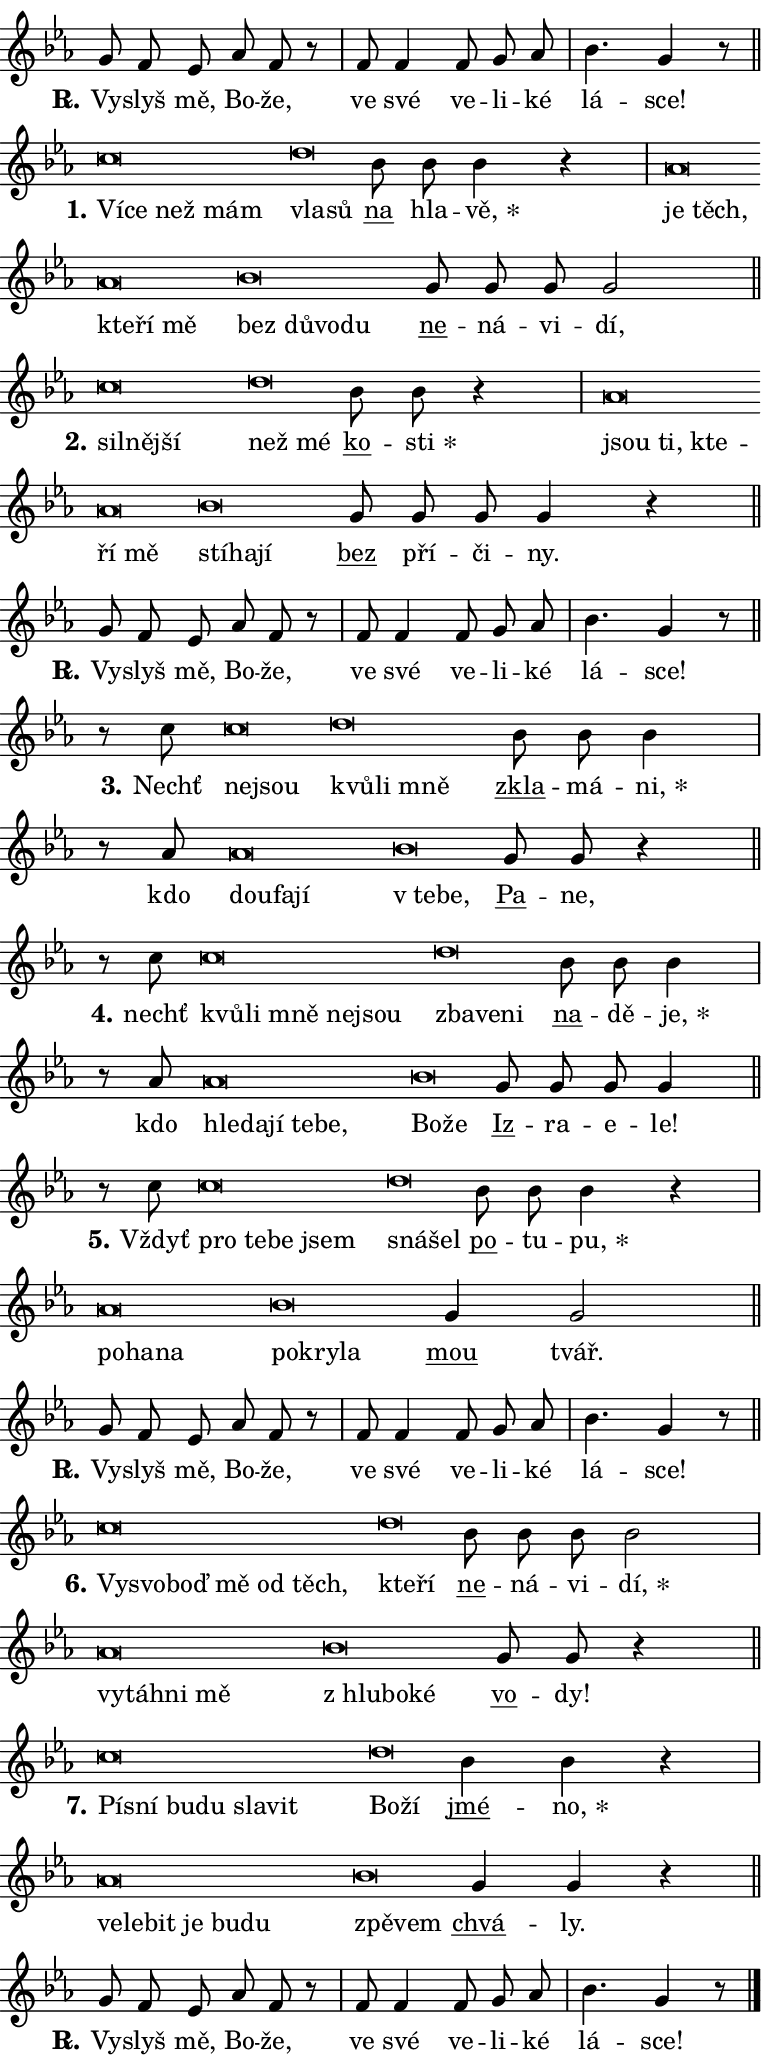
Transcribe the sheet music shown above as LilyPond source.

\version "2.24.0"
\header { tagline = "" }
\paper {
  indent = 0\cm
  top-margin = 0\cm
  right-margin = 0.13\cm % to fit lyric hyphens
  bottom-margin = 0\cm
  left-margin = 0\cm
  paper-width = 13\cm
  page-breaking = #ly:one-page-breaking
  system-system-spacing.basic-distance = #11
  score-system-spacing.basic-distance = #11
  ragged-last = ##f
}


%% Author: Thomas Morley
%% https://lists.gnu.org/archive/html/lilypond-user/2020-05/msg00002.html
#(define (line-position grob)
"Returns position of @var[grob} in current system:
   @code{'start}, if at first time-step
   @code{'end}, if at last time-step
   @code{'middle} otherwise
"
  (let* ((col (ly:item-get-column grob))
         (ln (ly:grob-object col 'left-neighbor))
         (rn (ly:grob-object col 'right-neighbor))
         (col-to-check-left (if (ly:grob? ln) ln col))
         (col-to-check-right (if (ly:grob? rn) rn col))
         (break-dir-left
           (and
             (ly:grob-property col-to-check-left 'non-musical #f)
             (ly:item-break-dir col-to-check-left)))
         (break-dir-right
           (and
             (ly:grob-property col-to-check-right 'non-musical #f)
             (ly:item-break-dir col-to-check-right))))
        (cond ((eqv? 1 break-dir-left) 'start)
              ((eqv? -1 break-dir-right) 'end)
              (else 'middle))))

#(define (tranparent-at-line-position vctor)
  (lambda (grob)
  "Relying on @code{line-position} select the relevant enry from @var{vctor}.
Used to determine transparency,"
    (case (line-position grob)
      ((end) (not (vector-ref vctor 0)))
      ((middle) (not (vector-ref vctor 1)))
      ((start) (not (vector-ref vctor 2))))))

noteHeadBreakVisibility =
#(define-music-function (break-visibility)(vector?)
"Makes @code{NoteHead}s transparent relying on @var{break-visibility}"
#{
  \override NoteHead.transparent =
    #(tranparent-at-line-position break-visibility)
#})

#(define delete-ledgers-for-transparent-note-heads
  (lambda (grob)
    "Reads whether a @code{NoteHead} is transparent.
If so this @code{NoteHead} is removed from @code{'note-heads} from
@var{grob}, which is supposed to be @code{LedgerLineSpanner}.
As a result ledgers are not printed for this @code{NoteHead}"
    (let* ((nhds-array (ly:grob-object grob 'note-heads))
           (nhds-list
             (if (ly:grob-array? nhds-array)
                 (ly:grob-array->list nhds-array)
                 '()))
           ;; Relies on the transparent-property being done before
           ;; Staff.LedgerLineSpanner.after-line-breaking is executed.
           ;; This is fragile ...
           (to-keep
             (remove
               (lambda (nhd)
                 (ly:grob-property nhd 'transparent #f))
               nhds-list)))
      ;; TODO find a better method to iterate over grob-arrays, similiar
      ;; to filter/remove etc for lists
      ;; For now rebuilt from scratch
      (set! (ly:grob-object grob 'note-heads)  '())
      (for-each
        (lambda (nhd)
          (ly:pointer-group-interface::add-grob grob 'note-heads nhd))
        to-keep))))

squashNotes = {
  \override NoteHead.X-extent = #'(-0.2 . 0.2)
  \override NoteHead.Y-extent = #'(-0.75 . 0)
  \override NoteHead.stencil =
    #(lambda (grob)
       (let ((pos (ly:grob-property grob 'staff-position)))
         (begin
           (if (< pos -7) (display "ERROR: Lower brevis then expected\n") (display ""))
           (if (<= pos -6) ly:text-interface::print ly:note-head::print))))
}
unSquashNotes = {
  \revert NoteHead.X-extent
  \revert NoteHead.Y-extent
  \revert NoteHead.stencil
}

hideNotes = \noteHeadBreakVisibility #begin-of-line-visible
unHideNotes = \noteHeadBreakVisibility #all-visible

% work-around for resetting accidentals
% https://lilypond.org/doc/v2.23/Documentation/notation/displaying-rhythms#unmetered-music
cadenzaMeasure = {
  \cadenzaOff
  \partial 1024 s1024
  \cadenzaOn
}

#(define-markup-command (accent layout props text) (markup?)
  "Underline accented syllable"
  (interpret-markup layout props
    #{\markup \override #'(offset . 4.3) \underline { #text }#}))

responsum = \markup \concat {
  "R" \hspace #-1.05 \path #0.1 #'((moveto 0 0.07) (lineto 0.9 0.8)) \hspace #0.05 "."
}

spaceSize = #0.6828661417322834 % exact space size for TeX Gyre Schola

\layout {
  \context {
    \Staff
    \remove "Time_signature_engraver"
    \override LedgerLineSpanner.after-line-breaking = #delete-ledgers-for-transparent-note-heads
  }
  \context {
    \Lyrics {
      \override LyricSpace.minimum-distance = \spaceSize
      \override LyricText.font-name = #"TeX Gyre Schola"
      \override LyricText.font-size = 1
      \override StanzaNumber.font-name = #"TeX Gyre Schola Bold"
      \override StanzaNumber.font-size = 1
    }
  }
  \context {
    \Score 
    \override NoteHead.text =
      #(lambda (grob) 
        (let ((pos (ly:grob-property grob 'staff-position)))
          #{\markup {
            \combine
              \halign #-0.55 \raise #(if (= pos -6) 0 0.5) \override #'(thickness . 2) \draw-line #'(3.2 . 0)
              \musicglyph "noteheads.sM1"
          }#}))
  }
}

% magnetic-lyrics.ily
%
%   written by
%     Jean Abou Samra <jean@abou-samra.fr>
%     Werner Lemberg <wl@gnu.org>
%
%   adapted by
%     Jiri Hon <jiri.hon@gmail.com>
%
% Version 2022-Apr-15

% https://www.mail-archive.com/lilypond-user@gnu.org/msg149350.html

#(define (Left_hyphen_pointer_engraver context)
   "Collect syllable-hyphen-syllable occurrences in lyrics and store
them in properties.  This engraver only looks to the left.  For
example, if the lyrics input is @code{foo -- bar}, it does the
following.

@itemize @bullet
@item
Set the @code{text} property of the @code{LyricHyphen} grob between
@q{foo} and @q{bar} to @code{foo}.

@item
Set the @code{left-hyphen} property of the @code{LyricText} grob with
text @q{foo} to the @code{LyricHyphen} grob between @q{foo} and
@q{bar}.
@end itemize

Use this auxiliary engraver in combination with the
@code{lyric-@/text::@/apply-@/magnetic-@/offset!} hook."
   (let ((hyphen #f)
         (text #f))
     (make-engraver
      (acknowledgers
       ((lyric-syllable-interface engraver grob source-engraver)
        (set! text grob)))
      (end-acknowledgers
       ((lyric-hyphen-interface engraver grob source-engraver)
        ;(when (not (grob::has-interface grob 'lyric-space-interface))
          (set! hyphen grob)));)
      ((stop-translation-timestep engraver)
       (when (and text hyphen)
         (ly:grob-set-object! text 'left-hyphen hyphen))
       (set! text #f)
       (set! hyphen #f)))))

#(define (lyric-text::apply-magnetic-offset! grob)
   "If the space between two syllables is less than the value in
property @code{LyricText@/.details@/.squash-threshold}, move the right
syllable to the left so that it gets concatenated with the left
syllable.

Use this function as a hook for
@code{LyricText@/.after-@/line-@/breaking} if the
@code{Left_@/hyphen_@/pointer_@/engraver} is active."
   (let ((hyphen (ly:grob-object grob 'left-hyphen #f)))
     (when hyphen
       (let ((left-text (ly:spanner-bound hyphen LEFT)))
         (when (grob::has-interface left-text 'lyric-syllable-interface)
           (let* ((common (ly:grob-common-refpoint grob left-text X))
                  (this-x-ext (ly:grob-extent grob common X))
                  (left-x-ext
                   (begin
                     ;; Trigger magnetism for left-text.
                     (ly:grob-property left-text 'after-line-breaking)
                     (ly:grob-extent left-text common X)))
                  ;; `delta` is the gap width between two syllables.
                  (delta (- (interval-start this-x-ext)
                            (interval-end left-x-ext)))
                  (details (ly:grob-property grob 'details))
                  (threshold (assoc-get 'squash-threshold details 0.2)))
             (when (< delta threshold)
               (let* (;; We have to manipulate the input text so that
                      ;; ligatures crossing syllable boundaries are not
                      ;; disabled.  For languages based on the Latin
                      ;; script this is essentially a beautification.
                      ;; However, for non-Western scripts it can be a
                      ;; necessity.
                      (lt (ly:grob-property left-text 'text))
                      (rt (ly:grob-property grob 'text))
                      (is-space (grob::has-interface hyphen 'lyric-space-interface))
                      (space (if is-space " " ""))
                      (extra-delta (if is-space spaceSize 0))
                      ;; Append new syllable.
                      (ltrt-space (if (and (string? lt) (string? rt))
                                (string-append lt space rt)
                                (make-concat-markup (list lt space rt))))
                      ;; Right-align `ltrt` to the right side.
                      (ltrt-space-markup (grob-interpret-markup
                               grob
                               (make-translate-markup
                                (cons (interval-length this-x-ext) 0)
                                (make-right-align-markup ltrt-space)))))
                 (begin
                   ;; Don't print `left-text`.
                   (ly:grob-set-property! left-text 'stencil #f)
                   ;; Set text and stencil (which holds all collected
                   ;; syllables so far) and shift it to the left.
                   (ly:grob-set-property! grob 'text ltrt-space)
                   (ly:grob-set-property! grob 'stencil ltrt-space-markup)
                   (ly:grob-translate-axis! grob (- (- delta extra-delta)) X))))))))))


#(define (lyric-hyphen::displace-bounds-first grob)
   ;; Make very sure this callback isn't triggered too early.
   (let ((left (ly:spanner-bound grob LEFT))
         (right (ly:spanner-bound grob RIGHT)))
     (ly:grob-property left 'after-line-breaking)
     (ly:grob-property right 'after-line-breaking)
     (ly:lyric-hyphen::print grob)))

squashThreshold = #0.4

\layout {
  \context {
    \Lyrics
    \consists #Left_hyphen_pointer_engraver
    \override LyricText.after-line-breaking =
      #lyric-text::apply-magnetic-offset!
    \override LyricHyphen.stencil = #lyric-hyphen::displace-bounds-first
    \override LyricText.details.squash-threshold = \squashThreshold
    \override LyricHyphen.minimum-distance = 0
    \override LyricHyphen.minimum-length = \squashThreshold
  }
}

squashText = \override LyricText.details.squash-threshold = 9999
unSquashText = \override LyricText.details.squash-threshold = \squashThreshold

leftText = \override LyricText.self-alignment-X = #LEFT
unLeftText = \revert LyricText.self-alignment-X

starOffset = #(lambda (grob) 
                (let ((x_offset (ly:self-alignment-interface::aligned-on-x-parent grob)))
                  (if (= x_offset 0) 0 (+ x_offset 1.2))))

star = #(define-music-function (syllable)(string?)
"Append star separator at the end of a syllable"
#{
  \once \override LyricText.X-offset = #starOffset
  \lyricmode { \markup {
    #syllable
    \override #'((font-name . "TeX Gyre Schola Bold")) \hspace #0.2 \lower #0.65 \larger "*"
  } }
#})

starAccent = #(define-music-function (syllable)(string?)
"Append star separator at the end of a syllable and make accent"
#{
  \once \override LyricText.X-offset = #starOffset
  \lyricmode { \markup {
    \accent #syllable
    \override #'((font-name . "TeX Gyre Schola Bold")) \hspace #0.2 \lower #0.65 \larger "*"
  } }
#})

breath = #(define-music-function (syllable)(string?)
"Append breathing indicator at the end of a syllable"
#{
  \lyricmode { \markup { #syllable "+" } }
#})

optionalBreath = #(define-music-function (syllable)(string?)
"Append optional breathing indicator at the end of a syllable"
#{
  \lyricmode { \markup { #syllable "(+)" } }
#})


\score {
    <<
        \new Voice = "melody" { \cadenzaOn \key es \major \relative { g'8 f es as f r \cadenzaMeasure \bar "|" f f4 \bar "" f8 g as \cadenzaMeasure \bar "|" bes4. g4 r8 \cadenzaMeasure \bar "||" \break } }
        \new Lyrics \lyricsto "melody" { \lyricmode { \set stanza = \responsum
Vy -- slyš mě, Bo -- že, ve své ve -- li -- ké lá -- sce! } }
    >>
    \layout {}
}

\score {
    <<
        \new Voice = "melody" { \cadenzaOn \key es \major \relative { \squashNotes c''\breve*1/16 \hideNotes \breve*1/16 \bar "" \breve*1/16 \breve*1/16 \bar "" \unHideNotes \unSquashNotes \squashNotes d\breve*1/16 \hideNotes \breve*1/16 \bar "" \unHideNotes \unSquashNotes \bar "" bes8 bes bes4 r \cadenzaMeasure \bar "|" \squashNotes as\breve*1/16 \hideNotes \breve*1/16 \bar "" \breve*1/16 \bar "" \breve*1/16 \breve*1/16 \bar "" \unHideNotes \unSquashNotes \squashNotes bes\breve*1/16 \hideNotes \breve*1/16 \bar "" \breve*1/16 \breve*1/16 \bar "" \unHideNotes \unSquashNotes \bar "" g8 g g g2 \cadenzaMeasure \bar "||" \break } }
        \new Lyrics \lyricsto "melody" { \lyricmode { \set stanza = "1."
\leftText Ví -- \squashText ce než mám \unSquashText vla -- \squashText sů \unLeftText \unSquashText \markup \accent na hla -- \star vě, \leftText je \squashText těch, kte -- ří mě \unSquashText bez \squashText dů -- vo -- du \unLeftText \unSquashText \markup \accent ne -- ná -- vi -- dí, } }
    >>
    \layout {}
}

\score {
    <<
        \new Voice = "melody" { \cadenzaOn \key es \major \relative { \squashNotes c''\breve*1/16 \hideNotes \breve*1/16 \breve*1/16 \bar "" \unHideNotes \unSquashNotes \squashNotes d\breve*1/16 \hideNotes \breve*1/16 \bar "" \unHideNotes \unSquashNotes \bar "" bes8 bes r4 \cadenzaMeasure \bar "|" \squashNotes as\breve*1/16 \hideNotes \breve*1/16 \bar "" \breve*1/16 \bar "" \breve*1/16 \breve*1/16 \bar "" \unHideNotes \unSquashNotes \squashNotes bes\breve*1/16 \hideNotes \breve*1/16 \breve*1/16 \bar "" \unHideNotes \unSquashNotes \bar "" g8 g g g4 r \cadenzaMeasure \bar "||" \break } }
        \new Lyrics \lyricsto "melody" { \lyricmode { \set stanza = "2."
\leftText sil -- \squashText něj -- ší \unSquashText než \squashText mé \unLeftText \unSquashText \markup \accent ko -- \star sti \leftText jsou \squashText ti, kte -- ří mě \unSquashText stí -- \squashText ha -- jí \unLeftText \unSquashText \markup \accent bez pří -- či -- ny. } }
    >>
    \layout {}
}

\score {
    <<
        \new Voice = "melody" { \cadenzaOn \key es \major \relative { g'8 f es as f r \cadenzaMeasure \bar "|" f f4 \bar "" f8 g as \cadenzaMeasure \bar "|" bes4. g4 r8 \cadenzaMeasure \bar "||" \break } }
        \new Lyrics \lyricsto "melody" { \lyricmode { \set stanza = \responsum
Vy -- slyš mě, Bo -- že, ve své ve -- li -- ké lá -- sce! } }
    >>
    \layout {}
}

\score {
    <<
        \new Voice = "melody" { \cadenzaOn \key es \major \relative { r8 c''8 \squashNotes c\breve*1/16 \hideNotes \breve*1/16 \bar "" \unHideNotes \unSquashNotes \squashNotes d\breve*1/16 \hideNotes \breve*1/16 \breve*1/16 \bar "" \unHideNotes \unSquashNotes \bar "" bes8 bes bes4 \cadenzaMeasure \bar "|" r8 as8 \squashNotes as\breve*1/16 \hideNotes \breve*1/16 \breve*1/16 \bar "" \unHideNotes \unSquashNotes \squashNotes bes\breve*1/16 \hideNotes \breve*1/16 \bar "" \unHideNotes \unSquashNotes \bar "" g8 g r4 \cadenzaMeasure \bar "||" \break } }
        \new Lyrics \lyricsto "melody" { \lyricmode { \set stanza = "3."
Nechť \leftText nej -- \squashText sou \unSquashText kvů -- \squashText li mně \unLeftText \unSquashText \markup \accent zkla -- má -- \star ni, kdo \leftText dou -- \squashText fa -- jí \unSquashText "v te" -- \squashText be, \unLeftText \unSquashText \markup \accent Pa -- ne, } }
    >>
    \layout {}
}

\score {
    <<
        \new Voice = "melody" { \cadenzaOn \key es \major \relative { r8 c''8 \squashNotes c\breve*1/16 \hideNotes \breve*1/16 \bar "" \breve*1/16 \bar "" \breve*1/16 \breve*1/16 \bar "" \unHideNotes \unSquashNotes \squashNotes d\breve*1/16 \hideNotes \breve*1/16 \breve*1/16 \bar "" \unHideNotes \unSquashNotes \bar "" bes8 bes bes4 \cadenzaMeasure \bar "|" r8 as8 \squashNotes as\breve*1/16 \hideNotes \breve*1/16 \bar "" \breve*1/16 \bar "" \breve*1/16 \breve*1/16 \bar "" \unHideNotes \unSquashNotes \squashNotes bes\breve*1/16 \hideNotes \breve*1/16 \bar "" \unHideNotes \unSquashNotes \bar "" g8 g g g4 \cadenzaMeasure \bar "||" \break } }
        \new Lyrics \lyricsto "melody" { \lyricmode { \set stanza = "4."
nechť \leftText kvů -- \squashText li mně nej -- sou \unSquashText zba -- \squashText ve -- ni \unLeftText \unSquashText \markup \accent na -- dě -- \star je, kdo \leftText hle -- \squashText da -- jí te -- be, \unSquashText Bo -- \squashText že \unLeftText \unSquashText \markup \accent Iz -- ra -- e -- le! } }
    >>
    \layout {}
}

\score {
    <<
        \new Voice = "melody" { \cadenzaOn \key es \major \relative { r8 c''8 \squashNotes c\breve*1/16 \hideNotes \breve*1/16 \bar "" \breve*1/16 \breve*1/16 \bar "" \unHideNotes \unSquashNotes \squashNotes d\breve*1/16 \hideNotes \breve*1/16 \bar "" \unHideNotes \unSquashNotes \bar "" bes8 bes bes4 r \cadenzaMeasure \bar "|" \squashNotes as\breve*1/16 \hideNotes \breve*1/16 \breve*1/16 \bar "" \unHideNotes \unSquashNotes \squashNotes bes\breve*1/16 \hideNotes \breve*1/16 \breve*1/16 \bar "" \unHideNotes \unSquashNotes \bar "" g4 g2 \cadenzaMeasure \bar "||" \break } }
        \new Lyrics \lyricsto "melody" { \lyricmode { \set stanza = "5."
Vždyť \leftText pro \squashText te -- be jsem \unSquashText sná -- \squashText šel \unLeftText \unSquashText \markup \accent po -- tu -- \star pu, \leftText po -- \squashText ha -- na \unSquashText po -- \squashText kry -- la \unLeftText \unSquashText \markup \accent mou tvář. } }
    >>
    \layout {}
}

\score {
    <<
        \new Voice = "melody" { \cadenzaOn \key es \major \relative { g'8 f es as f r \cadenzaMeasure \bar "|" f f4 \bar "" f8 g as \cadenzaMeasure \bar "|" bes4. g4 r8 \cadenzaMeasure \bar "||" \break } }
        \new Lyrics \lyricsto "melody" { \lyricmode { \set stanza = \responsum
Vy -- slyš mě, Bo -- že, ve své ve -- li -- ké lá -- sce! } }
    >>
    \layout {}
}

\score {
    <<
        \new Voice = "melody" { \cadenzaOn \key es \major \relative { \squashNotes c''\breve*1/16 \hideNotes \breve*1/16 \bar "" \breve*1/16 \bar "" \breve*1/16 \bar "" \breve*1/16 \breve*1/16 \bar "" \unHideNotes \unSquashNotes \squashNotes d\breve*1/16 \hideNotes \breve*1/16 \bar "" \unHideNotes \unSquashNotes \bar "" bes8 bes bes bes2 \cadenzaMeasure \bar "|" \squashNotes as\breve*1/16 \hideNotes \breve*1/16 \bar "" \breve*1/16 \breve*1/16 \bar "" \unHideNotes \unSquashNotes \squashNotes bes\breve*1/16 \hideNotes \breve*1/16 \breve*1/16 \bar "" \unHideNotes \unSquashNotes \bar "" g8 g r4 \cadenzaMeasure \bar "||" \break } }
        \new Lyrics \lyricsto "melody" { \lyricmode { \set stanza = "6."
\leftText Vy -- \squashText svo -- boď mě od těch, \unSquashText kte -- \squashText ří \unLeftText \unSquashText \markup \accent ne -- ná -- vi -- \star dí, \leftText vy -- \squashText táh -- ni mě \unSquashText "z hlu" -- \squashText bo -- ké \unLeftText \unSquashText \markup \accent vo -- dy! } }
    >>
    \layout {}
}

\score {
    <<
        \new Voice = "melody" { \cadenzaOn \key es \major \relative { \squashNotes c''\breve*1/16 \hideNotes \breve*1/16 \bar "" \breve*1/16 \bar "" \breve*1/16 \bar "" \breve*1/16 \breve*1/16 \bar "" \unHideNotes \unSquashNotes \squashNotes d\breve*1/16 \hideNotes \breve*1/16 \bar "" \unHideNotes \unSquashNotes \bar "" bes4 bes r \cadenzaMeasure \bar "|" \squashNotes as\breve*1/16 \hideNotes \breve*1/16 \bar "" \breve*1/16 \bar "" \breve*1/16 \bar "" \breve*1/16 \breve*1/16 \bar "" \unHideNotes \unSquashNotes \squashNotes bes\breve*1/16 \hideNotes \breve*1/16 \bar "" \unHideNotes \unSquashNotes \bar "" g4 g r \cadenzaMeasure \bar "||" \break } }
        \new Lyrics \lyricsto "melody" { \lyricmode { \set stanza = "7."
\leftText Pí -- \squashText sní bu -- du sla -- vit \unSquashText Bo -- \squashText ží \unLeftText \unSquashText \markup \accent jmé -- \star no, \leftText ve -- \squashText le -- bit je bu -- du \unSquashText zpě -- \squashText vem \unLeftText \unSquashText \markup \accent chvá -- ly. } }
    >>
    \layout {}
}

\score {
    <<
        \new Voice = "melody" { \cadenzaOn \key es \major \relative { g'8 f es as f r \cadenzaMeasure \bar "|" f f4 \bar "" f8 g as \cadenzaMeasure \bar "|" bes4. g4 r8 \cadenzaMeasure \bar "||" \break } \bar "|." }
        \new Lyrics \lyricsto "melody" { \lyricmode { \set stanza = \responsum
Vy -- slyš mě, Bo -- že, ve své ve -- li -- ké lá -- sce! } }
    >>
    \layout {}
}
